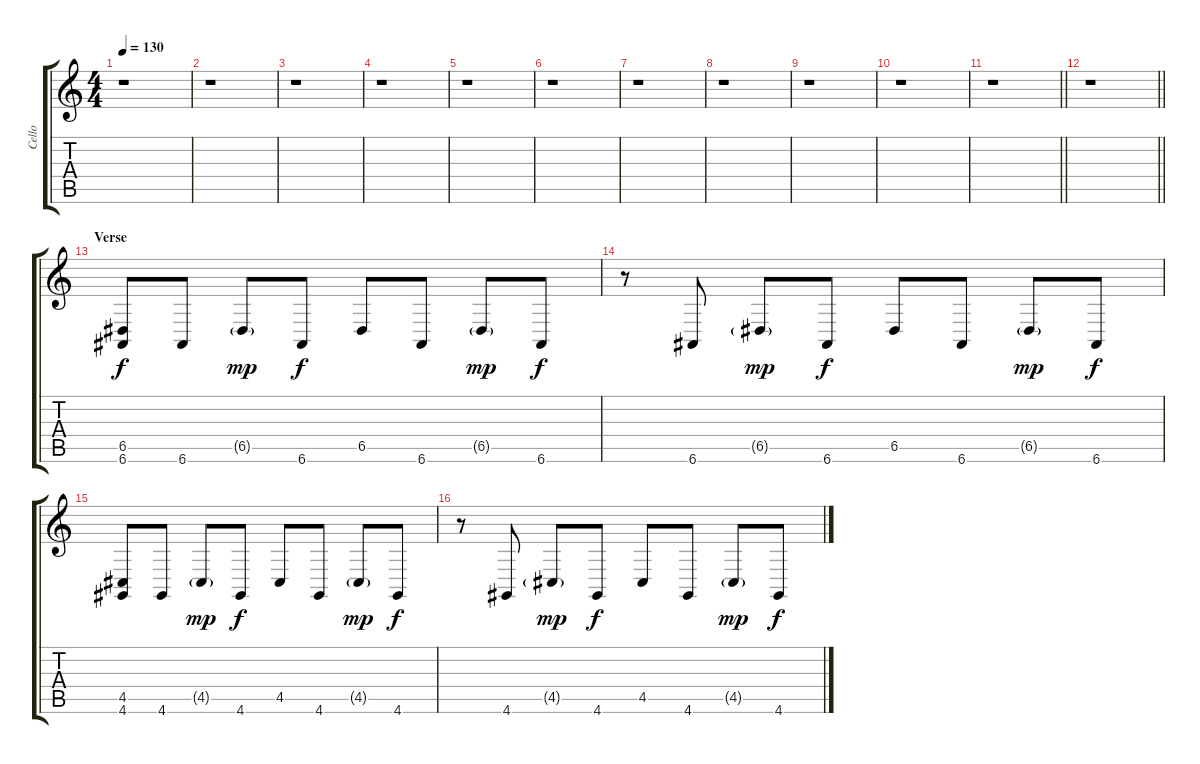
\track ("Cello" "Cello") {instrument cello}
\staff {score tabs}
\tuning (E4 B3 G3 D3 A2 E2) {hide}
\ts (4 4)
\tempo 130
\clef g2
\ks c
r.1{dy f} |
r.1 |
r.1 |
r.1 |
r.1 |
r.1 |
r.1 |
r.1 |
r.1 |
r.1 |
\barLineRight lightlight
r.1 |
\barLineRight lightlight
r.1 |
\section ("" "Verse")
(6.5 6.6).8 6.6.8 6.5{g}.8{dy mp} 6.6.8{dy f} 6.5.8 6.6.8 6.5{g}.8{dy mp} 6.6.8{dy f} |
r.8 6.6.8 6.5{g}.8{dy mp} 6.6.8{dy f} 6.5.8 6.6.8 6.5{g}.8{dy mp} 6.6.8{dy f} |
(4.5 4.6).8 4.6.8 4.5{g}.8{dy mp} 4.6.8{dy f} 4.5.8 4.6.8 4.5{g}.8{dy mp} 4.6.8{dy f} |
r.8 4.6.8 4.5{g}.8{dy mp} 4.6.8{dy f} 4.5.8 4.6.8 4.5{g}.8{dy mp} 4.6.8{dy f}
